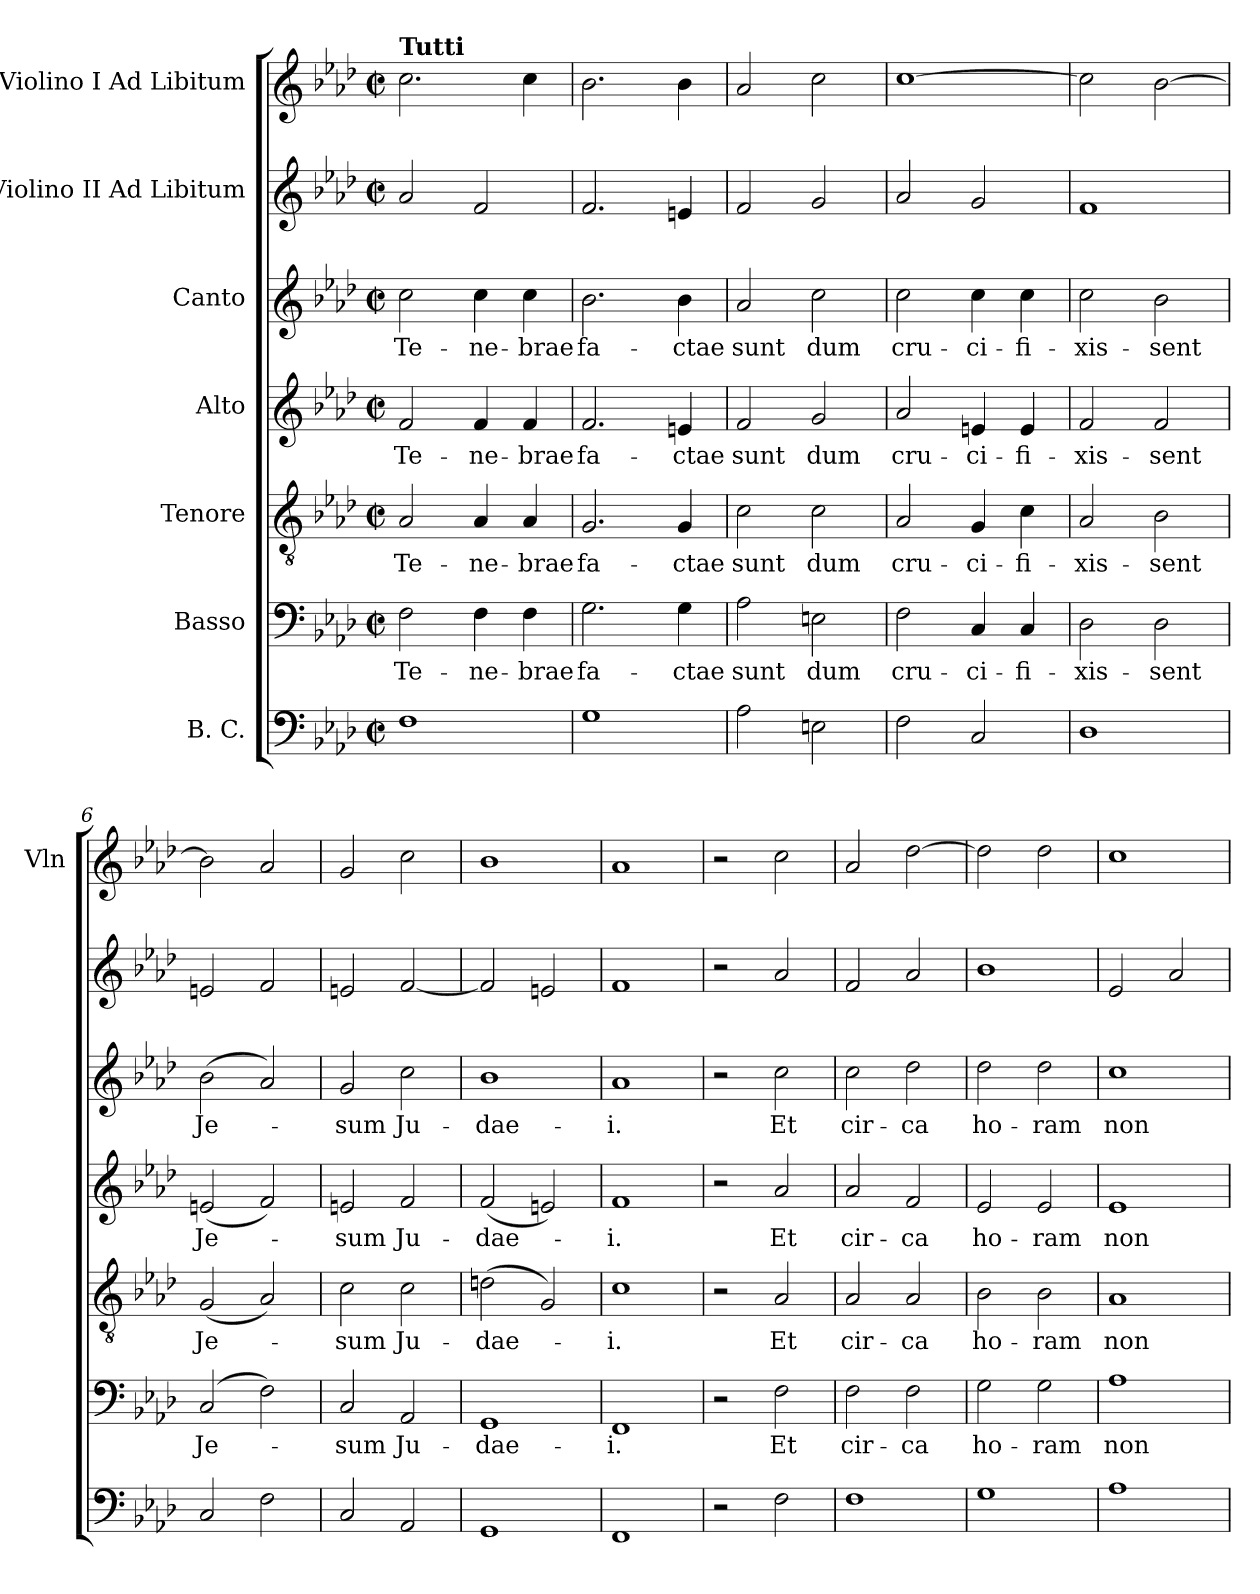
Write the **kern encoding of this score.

**kern	**kern	**text	**kern	**text	**kern	**text	**kern	**text	**kern	**kern
*part7	*part6	*part6	*part5	*part5	*part4	*part4	*part3	*part3	*part2	*part1
*staff7	*staff6	*staff6	*staff5	*staff5	*staff4	*staff4	*staff3	*staff3	*staff2	*staff1
*I"B. C.	*I"Basso	*	*I"Tenore	*	*I"Alto	*	*I"Canto	*	*I"Violino II Ad Libitum	*I"Violino I Ad Libitum
*	*	*	*	*	*	*	*	*	*	*I'Vln
*clefF4	*clefF4	*	*clefGv2	*	*clefG2	*	*clefG2	*	*clefG2	*clefG2
*k[b-e-a-d-]	*k[b-e-a-d-]	*	*k[b-e-a-d-]	*	*k[b-e-a-d-]	*	*k[b-e-a-d-]	*	*k[b-e-a-d-]	*k[b-e-a-d-]
*M2/2	*M2/2	*	*M2/2	*	*M2/2	*	*M2/2	*	*M2/2	*M2/2
*met(c|)	*met(c|)	*	*met(c|)	*	*met(c|)	*	*met(c|)	*	*met(c|)	*met(c|)
=1	=1	=1	=1	=1	=1	=1	=1	=1	=1	=1
!	!	!	!	!	!	!	!	!	!	!LO:TX:a:B:t=Tutti
!	!	!LO:LY:b	!	!LO:LY:b	!	!LO:LY:b	!	!LO:LY:b	!	!
1F	2F\	Te-	2A-/	Te-	2f/	Te-	2cc\	Te-	2a-/	2.cc\
!	!	!LO:LY:b	!	!LO:LY:b	!	!LO:LY:b	!	!LO:LY:b	!	!
.	4F\	-ne-	4A-/	-ne-	4f/	-ne-	4cc\	-ne-	2f/	.
!	!	!LO:LY:b	!	!LO:LY:b	!	!LO:LY:b	!	!LO:LY:b	!	!
.	4F\	-brae	4A-/	-brae	4f/	-brae	4cc\	-brae	.	4cc\
=2	=2	=2	=2	=2	=2	=2	=2	=2	=2	=2
!	!	!LO:LY:b	!	!LO:LY:b	!	!LO:LY:b	!	!LO:LY:b	!	!
1G	2.G\	fa-	2.G/	fa-	2.f/	fa-	2.b-\	fa-	2.f/	2.b-\
!	!	!LO:LY:b	!	!LO:LY:b	!	!LO:LY:b	!	!LO:LY:b	!	!
.	4G\	-ctae	4G/	-ctae	4en/	-ctae	4b-\	-ctae	4en/	4b-\
=3	=3	=3	=3	=3	=3	=3	=3	=3	=3	=3
!	!	!LO:LY:b	!	!LO:LY:b	!	!LO:LY:b	!	!LO:LY:b	!	!
2A-\	2A-\	sunt	2c\	sunt	2f/	sunt	2a-/	sunt	2f/	2a-/
!	!	!LO:LY:b	!	!LO:LY:b	!	!LO:LY:b	!	!LO:LY:b	!	!
2En\	2En\	dum	2c\	dum	2g/	dum	2cc\	dum	2g/	2cc\
=4	=4	=4	=4	=4	=4	=4	=4	=4	=4	=4
!	!	!LO:LY:b	!	!LO:LY:b	!	!LO:LY:b	!	!LO:LY:b	!	!
2F\	2F\	cru-	2A-/	cru-	2a-/	cru-	2cc\	cru-	2a-/	[1cc
!	!	!LO:LY:b	!	!LO:LY:b	!	!LO:LY:b	!	!LO:LY:b	!	!
2C/	4C/	-ci-	4G/	-ci-	4en/	-ci-	4cc\	-ci-	2g/	.
!	!	!LO:LY:b	!	!LO:LY:b	!	!LO:LY:b	!	!LO:LY:b	!	!
.	4C/	-fi-	4c\	-fi-	4e/	-fi-	4cc\	-fi-	.	.
=5	=5	=5	=5	=5	=5	=5	=5	=5	=5	=5
!	!	!LO:LY:b	!	!LO:LY:b	!	!LO:LY:b	!	!LO:LY:b	!	!
1D-	2D-\	-xis-	2A-/	-xis-	2f/	-xis-	2cc\	-xis-	1f	2cc\]
!	!	!LO:LY:b	!	!LO:LY:b	!	!LO:LY:b	!	!LO:LY:b	!	!
.	2D-\	-sent	2B-\	-sent	2f/	-sent	2b-\	-sent	.	[2b-\
=6	=6	=6	=6	=6	=6	=6	=6	=6	=6	=6
!	!	!LO:LY:b	!	!LO:LY:b	!	!LO:LY:b	!	!LO:LY:b	!	!
2C/	(2C/	Je-	(2G/	Je-	(2en/	Je-	(2b-\	Je-	2en/	2b-\]
2F\	2F\)	.	2A-/)	.	2f/)	.	2a-/)	.	2f/	2a-/
!!LO:LB:g=z
=7	=7	=7	=7	=7	=7	=7	=7	=7	=7	=7
!	!	!LO:LY:b	!	!LO:LY:b	!	!LO:LY:b	!	!LO:LY:b	!	!
2C/	2C/	-sum	2c\	-sum	2en/	-sum	2g/	-sum	2en/	2g/
!	!	!LO:LY:b	!	!LO:LY:b	!	!LO:LY:b	!	!LO:LY:b	!	!
2AA-/	2AA-/	Ju-	2c\	Ju-	2f/	Ju-	2cc\	Ju-	[2f/	2cc\
=8	=8	=8	=8	=8	=8	=8	=8	=8	=8	=8
!	!	!LO:LY:b	!	!LO:LY:b	!	!LO:LY:b	!	!LO:LY:b	!	!
1GG	1GG	-dae-	(2dn\	-dae-	(2f/	-dae-	1b-	-dae-	2f/]	1b-
.	.	.	2G/)	.	2en/)	.	.	.	2en/	.
=9	=9	=9	=9	=9	=9	=9	=9	=9	=9	=9
!	!	!LO:LY:b	!	!LO:LY:b	!	!LO:LY:b	!	!LO:LY:b	!	!
1FF	1FF	-i.	1c	-i.	1f	-i.	1a-	-i.	1f	1a-
=10	=10	=10	=10	=10	=10	=10	=10	=10	=10	=10
2r	2r	.	2r	.	2r	.	2r	.	2r	2r
!	!	!LO:LY:b	!	!LO:LY:b	!	!LO:LY:b	!	!LO:LY:b	!	!
2F\	2F\	Et	2A-/	Et	2a-/	Et	2cc\	Et	2a-/	2cc\
=11	=11	=11	=11	=11	=11	=11	=11	=11	=11	=11
!	!	!LO:LY:b	!	!LO:LY:b	!	!LO:LY:b	!	!LO:LY:b	!	!
1F	2F\	cir-	2A-/	cir-	2a-/	cir-	2cc\	cir-	2f/	2a-/
!	!	!LO:LY:b	!	!LO:LY:b	!	!LO:LY:b	!	!LO:LY:b	!	!
.	2F\	-ca	2A-/	-ca	2f/	-ca	2dd-\	-ca	2a-/	[2dd-\
=12	=12	=12	=12	=12	=12	=12	=12	=12	=12	=12
!	!	!LO:LY:b	!	!LO:LY:b	!	!LO:LY:b	!	!LO:LY:b	!	!
1G	2G\	ho-	2B-\	ho-	2e-/	ho-	2dd-\	ho-	1b-	2dd-\]
!	!	!LO:LY:b	!	!LO:LY:b	!	!LO:LY:b	!	!LO:LY:b	!	!
.	2G\	-ram	2B-\	-ram	2e-/	-ram	2dd-\	-ram	.	2dd-\
=13	=13	=13	=13	=13	=13	=13	=13	=13	=13	=13
!	!	!LO:LY:b	!	!LO:LY:b	!	!LO:LY:b	!	!LO:LY:b	!	!
1A-	1A-	non-	1A-	non-	1e-	non-	1cc	non-	2e-/	1cc
.	.	.	.	.	.	.	.	.	2a-/	.
=	=	=	=	=	=	=	=	=	=	=
*-	*-	*-	*-	*-	*-	*-	*-	*-	*-	*-
